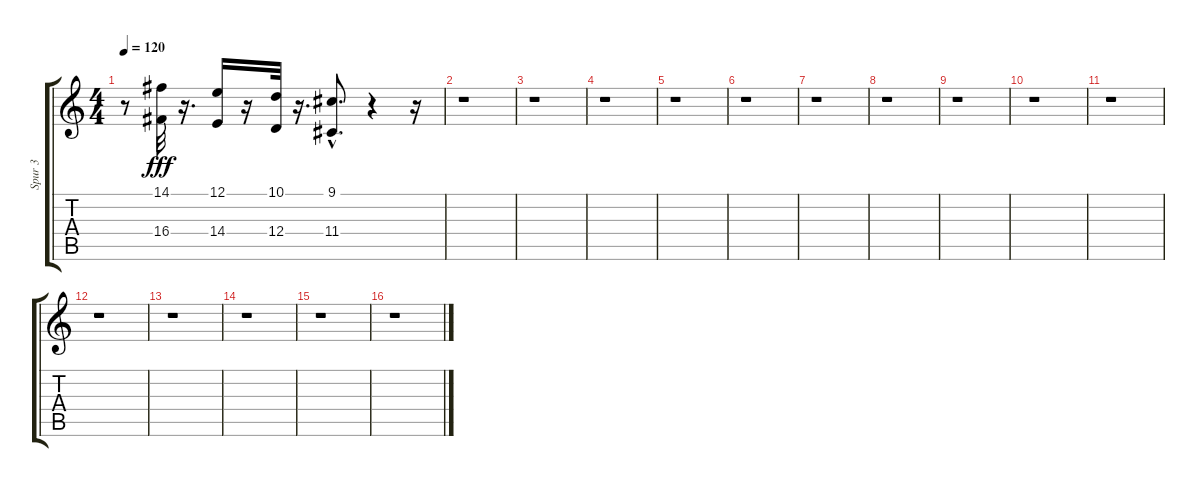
\track ("Spur 3" "Spur 3") {instrument brasssection}
\staff {score tabs}
\tuning (E4 B3 G3 D3 A2 E2) {hide}
\ts (4 4)
\tempo 120
\clef g2
\ks c
r.8{dy f} (14.1 16.4).32{dy fff} r.16{d} (12.1 14.4).16 r.16 (10.1 12.4).32 r.16{d} (9.1{hac} 11.4{hac}).8{d} r.4 r.16 |
r.1 |
r.1 |
r.1 |
r.1 |
r.1 |
r.1 |
r.1 |
r.1 |
r.1 |
r.1 |
r.1 |
r.1 |
r.1 |
r.1 |
r.1
